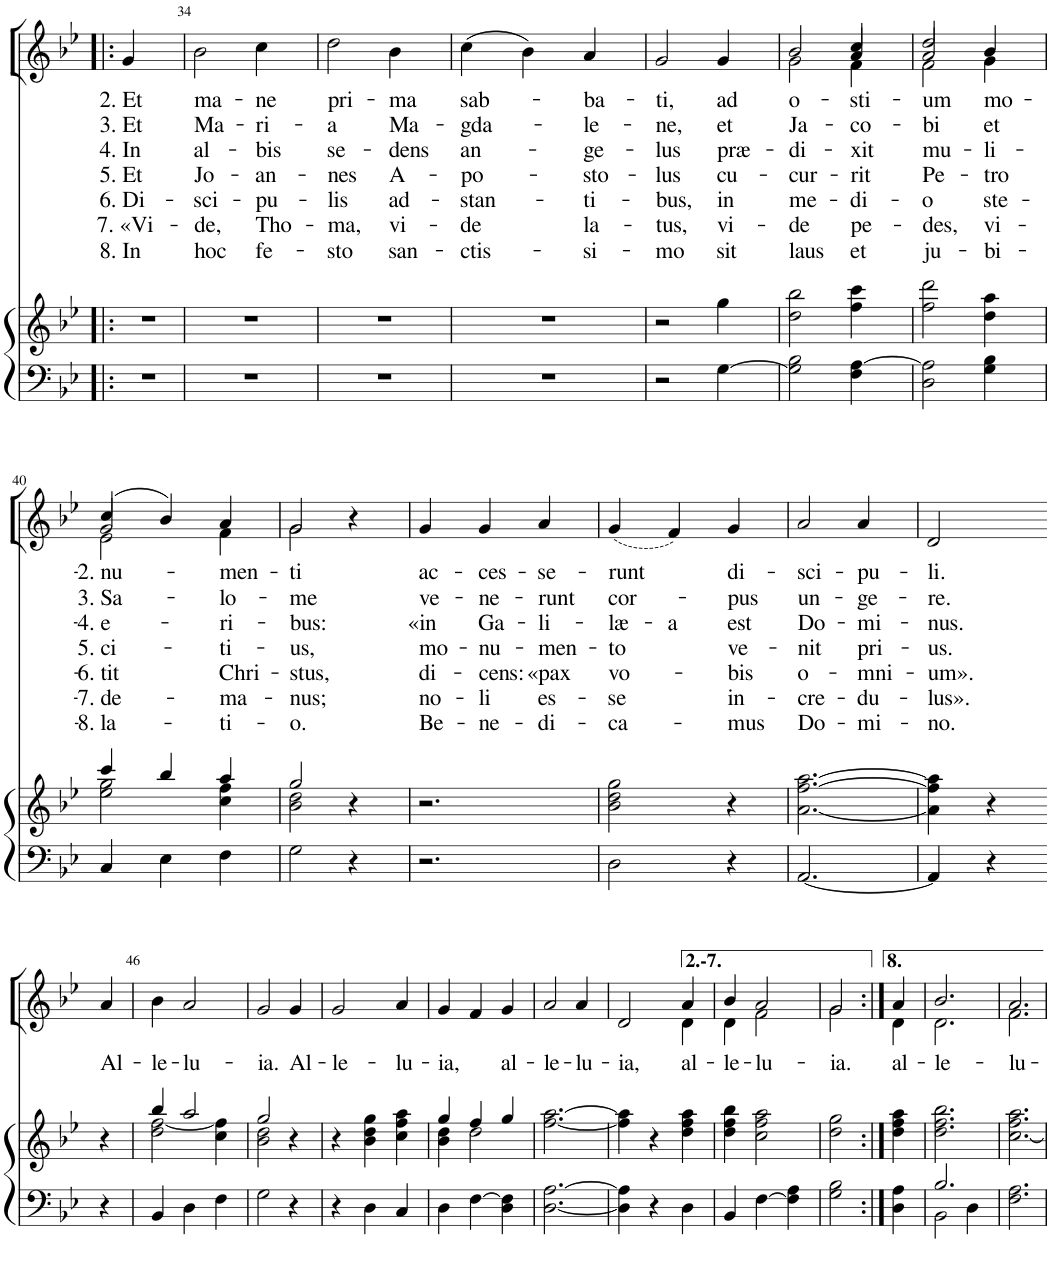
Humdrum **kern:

**kern	**kern	**kern	**text	**text	**text	**text	**text	**text	**text
*part2	*part2	*part1	*part1	*part1	*part1	*part1	*part1	*part1	*part1
*staff3	*staff2	*staff1	*staff1	*staff1	*staff1	*staff1	*staff1	*staff1	*staff1
*I"Organo	*	*I"Voice	*	*	*	*	*	*	*
!!LO:PB:g=z
*clefF4	*clefG2	*clefG2	*	*	*	*	*	*	*
*k[b-e-]	*k[b-e-]	*k[b-e-]	*	*	*	*	*	*	*
*M3/4	*M3/4	*M3/4	*	*	*	*	*	*	*
=33X3!|:	=33X3!|:	=33X3!|:	=33X3!|:	=33X3!|:	=33X3!|:	=33X3!|:	=33X3!|:	=33X3!|:	=33X3!|:
!	!	!	!LO:LY:b	!LO:LY:b	!LO:LY:b	!LO:LY:b	!LO:LY:b	!LO:LY:b	!LO:LY:b
4r	2.r	4g/	2. Et	3. Et	4. In	5. Et	6. Di-	7. «Vi-	8. In
2ryy	.	2ryy	.	.	.	.	.	.	.
=34	=34	=34	=34	=34	=34	=34	=34	=34	=34
!	!	!	!LO:LY:b	!LO:LY:b	!LO:LY:b	!LO:LY:b	!LO:LY:b	!LO:LY:b	!LO:LY:b
2.r	2.r	2b-\	ma-	Ma-	al-	Jo-	-sci-	-de,	hoc
!	!	!	!LO:LY:b	!LO:LY:b	!LO:LY:b	!LO:LY:b	!LO:LY:b	!LO:LY:b	!LO:LY:b
.	.	4cc\	-ne	-ri-	-bis	-an-	-pu-	Tho-	fe-
=35	=35	=35	=35	=35	=35	=35	=35	=35	=35
!	!	!	!LO:LY:b	!LO:LY:b	!LO:LY:b	!LO:LY:b	!LO:LY:b	!LO:LY:b	!LO:LY:b
2.r	2.r	2dd\	pri-	-a	se-	-nes	-lis	-ma,	-sto
!	!	!	!LO:LY:b	!LO:LY:b	!LO:LY:b	!LO:LY:b	!LO:LY:b	!LO:LY:b	!LO:LY:b
.	.	4b-\	-ma	Ma-	-dens	A-	ad-	vi-	san-
=36	=36	=36	=36	=36	=36	=36	=36	=36	=36
!	!	!	!LO:LY:b	!LO:LY:b	!LO:LY:b	!LO:LY:b	!LO:LY:b	!LO:LY:b	!LO:LY:b
2.r	2.r	(4cc\	sab-	-gda-	an-	-po-	-stan-	-de	-ctis-
.	.	4b-\)	.	.	.	.	.	.	.
!	!	!	!LO:LY:b	!LO:LY:b	!LO:LY:b	!LO:LY:b	!LO:LY:b	!LO:LY:b	!LO:LY:b
.	.	4a/	-ba-	-le-	-ge-	-sto-	-ti-	la-	-si-
=37	=37	=37	=37	=37	=37	=37	=37	=37	=37
!	!	!	!LO:LY:b	!LO:LY:b	!LO:LY:b	!LO:LY:b	!LO:LY:b	!LO:LY:b	!LO:LY:b
2r	2r	2g/	-ti,	-ne,	-lus	-lus	-bus,	-tus,	-mo
!	!	!	!LO:LY:b	!LO:LY:b	!LO:LY:b	!LO:LY:b	!LO:LY:b	!LO:LY:b	!LO:LY:b
[4G\	4gg\	4g/	ad	et	præ-	cu-	in	vi-	sit
=38	=38	=38	=38	=38	=38	=38	=38	=38	=38
!	!	!	!LO:LY:b	!LO:LY:b	!LO:LY:b	!LO:LY:b	!LO:LY:b	!LO:LY:b	!LO:LY:b
*	*	*^	*	*	*	*	*	*	*
*	*	*	*^	*	*	*	*	*	*	*
2G\] 2B-\	2dd\ 2bb-\	2b-/	2g\	2ryy	o-	Ja-	-di-	-cur-	me-	-de	laus
!	!	!	!	!	!LO:LY:b	!LO:LY:b	!LO:LY:b	!LO:LY:b	!LO:LY:b	!LO:LY:b	!LO:LY:b
4F\ [4A\	4ff\ 4ccc\	4cc/	4f\	4a/	-sti-	-co-	-xit	-rit	-di-	pe-	et
=39	=39	=39	=39	=39	=39	=39	=39	=39	=39	=39	=39
!	!	!	!	!	!LO:LY:b	!LO:LY:b	!LO:LY:b	!LO:LY:b	!LO:LY:b	!LO:LY:b	!LO:LY:b
2D\ 2A\]	2ff\ 2ddd\	2dd/	2f\	2a/	-um	-bi	mu-	Pe-	-o	-des,	ju-
!	!	!	!	!	!LO:LY:b	!LO:LY:b	!LO:LY:b	!LO:LY:b	!LO:LY:b	!LO:LY:b	!LO:LY:b
4G\ 4B-\	4dd\ 4aa\	4b-/	4g\	4ryy	mo-	et	-li-	-tro	ste-	vi-	-bi-
!!LO:LB:g=z	!!	!!
=40	=40	=40	=40	=40	=40	=40	=40	=40	=40	=40	=40
*	*^	*	*	*	*	*	*	*	*	*	*
!	!	!	!	!	!	!LO:LY:b	!LO:LY:b	!LO:LY:b	!LO:LY:b	!LO:LY:b	!LO:LY:b	!LO:LY:b
4C/	4ccc/	2ee-\ 2gg\	(4cc/	2e-\	2g/	-2. nu-	3. Sa-	-4. e-	5. ci-	-6. tit	-7. de-	-8. la-
4E-\	4bb-/	.	4b-/)	.	.	.	.	.	.	.	.	.
!	!	!	!	!	!	!LO:LY:b	!LO:LY:b	!LO:LY:b	!LO:LY:b	!LO:LY:b	!LO:LY:b	!LO:LY:b
4F\	4aa/	4cc\ 4ff\	4a/	4f\	4ryy	-men-	-lo-	-ri-	-ti-	Chri-	-ma-	-ti-
=41	=41	=41	=41	=41	=41	=41	=41	=41	=41	=41	=41	=41
!	!	!	!	!	!	!LO:LY:b	!LO:LY:b	!LO:LY:b	!LO:LY:b	!LO:LY:b	!LO:LY:b	!LO:LY:b
*	*	*	*	*v	*v	*	*	*	*	*	*	*
2G\	2gg/	2b-\ 2dd\	2g/	2g\	-ti	-me	-bus:	-us,	-stus,	-nus;	-o.
4r	4r	4ryy	4r	4ryy	.	.	.	.	.	.	.
=42	=42	=42	=42	=42	=42	=42	=42	=42	=42	=42	=42
!	!	!	!	!	!LO:LY:b	!LO:LY:b	!LO:LY:b	!LO:LY:b	!LO:LY:b	!LO:LY:b	!LO:LY:b
*	*v	*v	*	*	*	*	*	*	*	*	*
*	*	*v	*v	*	*	*	*	*	*	*
2.r	2.r	4g/	ac-	ve-	«in	mo-	di-	no-	Be-
!	!	!	!LO:LY:b	!LO:LY:b	!LO:LY:b	!LO:LY:b	!LO:LY:b	!LO:LY:b	!LO:LY:b
.	.	4g/	-ces-	-ne-	Ga-	-nu-	-cens:	-li	-ne-
!	!	!	!LO:LY:b	!LO:LY:b	!LO:LY:b	!LO:LY:b	!LO:LY:b	!LO:LY:b	!LO:LY:b
.	.	4a/	-se-	-runt	-li-	-men-	«pax	es-	-di-
=43	=43	=43	=43	=43	=43	=43	=43	=43	=43
!	!	!	!LO:LY:b	!LO:LY:b	!LO:LY:b	!LO:LY:b	!LO:LY:b	!LO:LY:b	!LO:LY:b
2D\	2b-\ 2dd\ 2gg\	(4g/	-runt	cor-	-læ-	-to	vo-	-se	-ca-
!	!	!	!	!	!LO:LY:b	!	!	!	!
.	.	4f/)	.	.	-a	.	.	.	.
!	!	!	!LO:LY:b	!LO:LY:b	!LO:LY:b	!LO:LY:b	!LO:LY:b	!LO:LY:b	!LO:LY:b
4r	4r	4g/	di-	-pus	est	ve-	-bis	in-	-mus
=44	=44	=44	=44	=44	=44	=44	=44	=44	=44
!	!	!	!LO:LY:b	!LO:LY:b	!LO:LY:b	!LO:LY:b	!LO:LY:b	!LO:LY:b	!LO:LY:b
[2.AA/	[2.a\ [2.ff\ [2.aa\	2a/	-sci-	un-	Do-	-nit	o-	-cre-	Do-
!	!	!	!LO:LY:b	!LO:LY:b	!LO:LY:b	!LO:LY:b	!LO:LY:b	!LO:LY:b	!LO:LY:b
.	.	4a/	pu-	-ge-	-mi-	pri-	-mni-	-du-	-mi-
=45	=45	=45	=45	=45	=45	=45	=45	=45	=45
!	!	!	!LO:LY:b	!LO:LY:b	!LO:LY:b	!LO:LY:b	!LO:LY:b	!LO:LY:b	!LO:LY:b
4AA/]	4a\] 4ff\] 4aa\]	2d/	-li.	-re.	-nus.	-us.	-um».	-lus».	-no.
4r	4r	.	.	.	.	.	.	.	.
!!LO:LB:g=z
=45X4-	=45X4-	=45X4-	=45X4-	=45X4-	=45X4-	=45X4-	=45X4-	=45X4-	=45X4-
!	!	!	!LO:LY:b	!	!	!	!	!	!
4r	4r	4a/	Al-	.	.	.	.	.	.
=46	=46	=46	=46	=46	=46	=46	=46	=46	=46
*	*^	*	*	*	*	*	*	*	*
!	!	!	!	!LO:LY:b	!	!	!	!	!	!
4BB-/	4bb-/	2dd\ [2ff\	4b-\	-le-	.	.	.	.	.	.
!	!	!	!	!LO:LY:b	!	!	!	!	!	!
4D\	2aa/	.	2a/	-lu-	.	.	.	.	.	.
4F\	.	4cc\ 4ff\]	.	.	.	.	.	.	.	.
=47	=47	=47	=47	=47	=47	=47	=47	=47	=47	=47
!	!	!	!	!LO:LY:b	!	!	!	!	!	!
2G\	2gg/	2b-\ 2dd\	2g/	-ia.	.	.	.	.	.	.
!	!	!	!	!LO:LY:b	!	!	!	!	!	!
4r	4r	4ryy	4g/	Al-	.	.	.	.	.	.
=48	=48	=48	=48	=48	=48	=48	=48	=48	=48	=48
!	!	!	!	!LO:LY:b	!	!	!	!	!	!
*	*v	*v	*	*	*	*	*	*	*	*
4r	4r	2g/	-le-	.	.	.	.	.	.
4D\	4b-\ 4dd\ 4gg\	.	.	.	.	.	.	.	.
!	!	!	!LO:LY:b	!	!	!	!	!	!
4C/	4cc\ 4ff\ 4aa\	4a/	-lu-	.	.	.	.	.	.
=49	=49	=49	=49	=49	=49	=49	=49	=49	=49
*	*^	*	*	*	*	*	*	*	*
!	!	!	!	!LO:LY:b	!	!	!	!	!	!
4D\	4gg/	4b-\ 4dd\	4g/	-ia,	.	.	.	.	.	.
[4F\	4ff/	2dd\	4f/	.	.	.	.	.	.	.
!	!	!	!	!LO:LY:b	!	!	!	!	!	!
4D\ 4F\]	4gg/	.	4g/	al-	.	.	.	.	.	.
*	*v	*v	*	*	*	*	*	*	*	*
=50	=50	=50	=50	=50	=50	=50	=50	=50	=50
!	!	!	!LO:LY:b	!	!	!	!	!	!
[2.D\ [2.A\	[2.ff\ [2.aa\	2a/	-le-	.	.	.	.	.	.
!	!	!	!LO:LY:b	!	!	!	!	!	!
.	.	4a/	-lu-	.	.	.	.	.	.
=51	=51	=51	=51	=51	=51	=51	=51	=51	=51
!	!	!	!LO:LY:b	!	!	!	!	!	!
4D\] 4A\]	4ff\] 4aa\]	2d/	-ia,	.	.	.	.	.	.
4r	4r	.	.	.	.	.	.	.	.
=52-	=52-	=52-	=52-	=52-	=52-	=52-	=52-	=52-	=52-
!	!	!	!LO:LY:b	!	!	!	!	!	!
*	*	*^	*	*	*	*	*	*	*
4D\	4dd\ 4ff\ 4aa\	4a/	4d\	al-	.	.	.	.	.	.
=53	=53	=53	=53	=53	=53	=53	=53	=53	=53	=53
!	!	!	!	!LO:LY:b	!	!	!	!	!	!
4BB-/	4dd\ 4ff\ 4bb-\	4b-/	4d\	-le-	.	.	.	.	.	.
!	!	!	!	!LO:LY:b	!	!	!	!	!	!
[4F\	2cc\ 2ff\ 2aa\	2a/	2f\	-lu-	.	.	.	.	.	.
4F\] 4A\	.	.	.	.	.	.	.	.	.	.
=54	=54	=54	=54	=54	=54	=54	=54	=54	=54	=54
!	!	!	!	!LO:LY:b	!	!	!	!	!	!
2G\ 2B-\	2dd\ 2gg\	2g/	2g\	-ia.	.	.	.	.	.	.
=54X5:|!	=54X5:|!	=54X5:|!	=54X5:|!	=54X5:|!	=54X5:|!	=54X5:|!	=54X5:|!	=54X5:|!	=54X5:|!	=54X5:|!
!	!	!	!	!LO:LY:b	!	!	!	!	!	!
4D\ 4A\	4dd\ 4ff\ 4aa\	4a/	4d\	al-	.	.	.	.	.	.
=55	=55	=55	=55	=55	=55	=55	=55	=55	=55	=55
*^	*	*	*	*	*	*	*	*	*	*
!	!	!	!	!	!LO:LY:b	!	!	!	!	!	!
2.B-/	2BB-\	2.dd\ 2.ff\ 2.bb-\	2.b-/	2.d\	-le-	.	.	.	.	.	.
.	4D\	.	.	.	.	.	.	.	.	.	.
=56	=56	=56	=56	=56	=56	=56	=56	=56	=56	=56	=56
!	!	!	!	!	!LO:LY:b	!	!	!	!	!	!
*v	*v	*	*	*	*	*	*	*	*	*	*
2.F\ 2.A\	[2.cc\ 2.ff\ 2.aa\	2.a/	2.f\	-lu-	.	.	.	.	.	.
*	*	*v	*v	*	*	*	*	*	*	*
=	=	=	=	=	=	=	=	=	=
*-	*-	*-	*-	*-	*-	*-	*-	*-	*-
